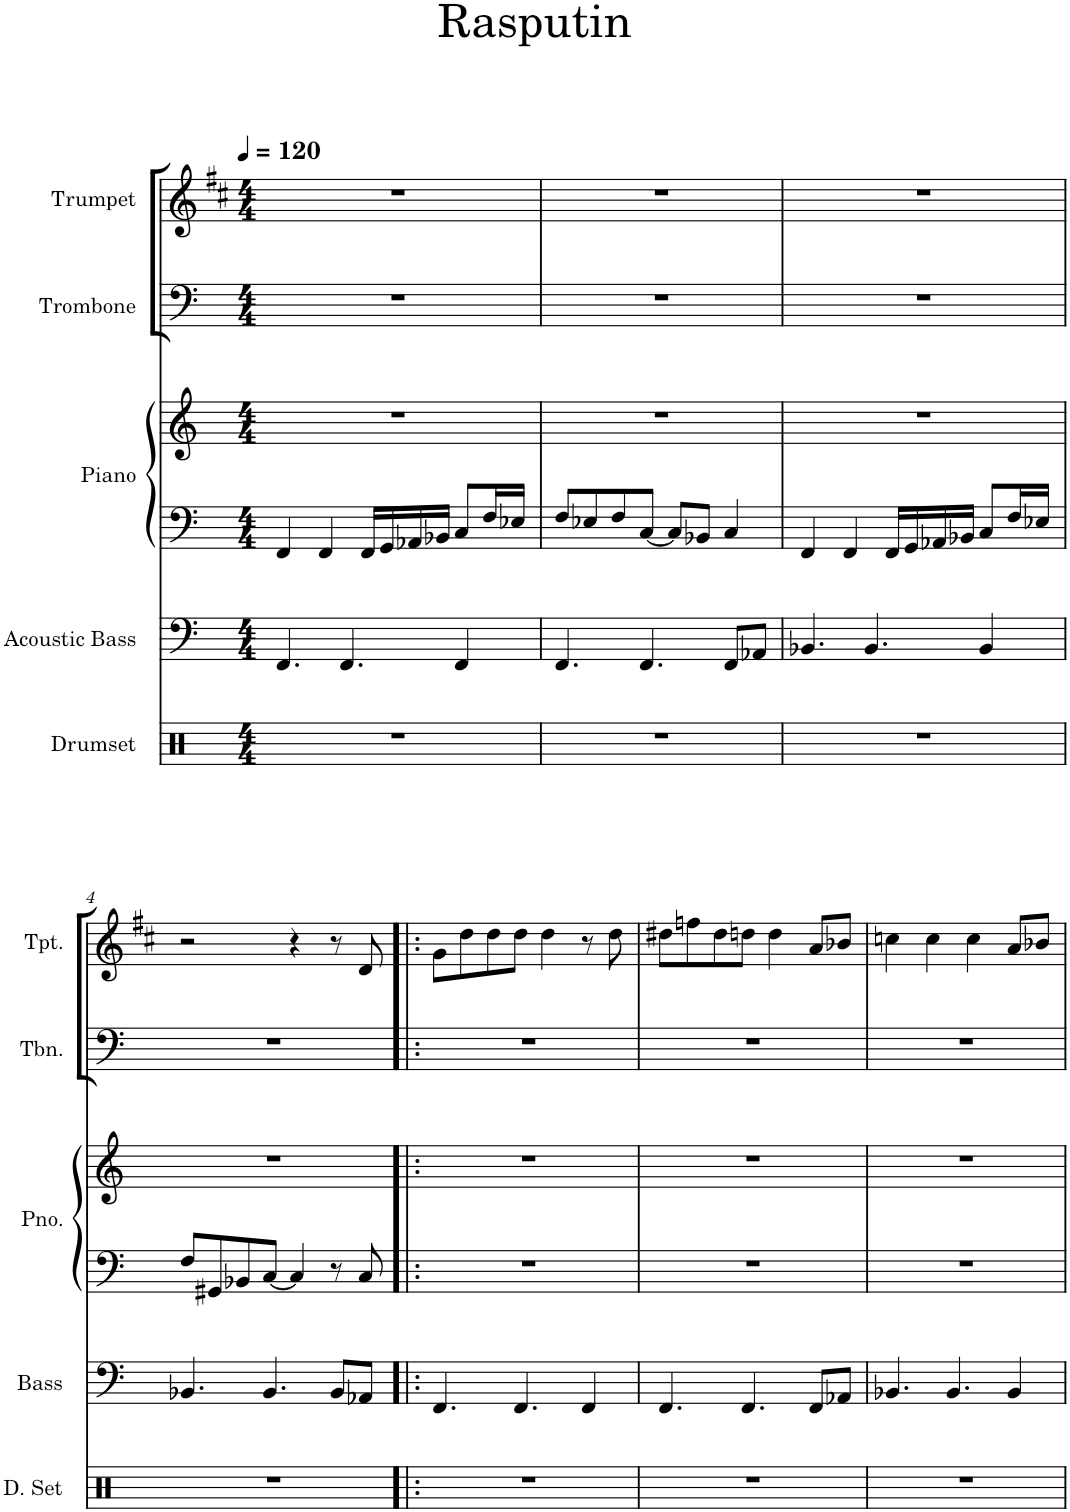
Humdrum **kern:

**kern	**kern	**kern	**kern	**kern	**kern
*part5	*part4	*part3	*part3	*part2	*part1
*staff6	*staff5	*staff4	*staff3	*staff2	*staff1
*I"Drumset	*I"Acoustic Bass	*I"Piano	*	*I"Trombone	*I"Trumpet
*I'D. Set	*I'Bass	*I'Pno.	*	*I'Tbn.	*I'Tpt.
*clefX	*clefF4	*clefF4	*clefG2	*clefF4	*clefG2
*	*Trd7c12	*	*	*	*Trd1c2
*k[]	*k[]	*k[]	*k[]	*k[]	*k[f#c#]
*M4/4	*M4/4	*M4/4	*M4/4	*M4/4	*M4/4
*MM120	*MM120	*MM120	*MM120	*MM120	*MM120
=1	=1	=1	=1	=1	=1
1r	4.FF/	4FF/	1r	1r	1r
.	.	4FF/	.	.	.
.	4.FF/	.	.	.	.
.	.	16FF/LL	.	.	.
.	.	16GG/	.	.	.
.	.	16AA-X/	.	.	.
.	.	16BB-X/JJ	.	.	.
.	4FF/	8C/L	.	.	.
.	.	16F/L	.	.	.
.	.	16E-X/JJ	.	.	.
=2	=2	=2	=2	=2	=2
1r	4.FF/	8F/L	1r	1r	1r
.	.	8E-X/	.	.	.
.	.	8F/	.	.	.
.	4.FF/	[8C/J	.	.	.
.	.	8C/L]	.	.	.
.	.	8BB-X/J	.	.	.
.	8FF/L	4C/	.	.	.
.	8AA-X/J	.	.	.	.
=3	=3	=3	=3	=3	=3
1r	4.BB-X/	4FF/	1r	1r	1r
.	.	4FF/	.	.	.
.	4.BB-/	.	.	.	.
.	.	16FF/LL	.	.	.
.	.	16GG/	.	.	.
.	.	16AA-X/	.	.	.
.	.	16BB-X/JJ	.	.	.
.	4BB-/	8C/L	.	.	.
.	.	16F/L	.	.	.
.	.	16E-X/JJ	.	.	.
!!LO:LB:g=z
=4	=4	=4	=4	=4	=4
1r	4.BB-X/	8F/L	1r	1r	2r
.	.	8GG#X/	.	.	.
.	.	8BB-X/	.	.	.
.	4.BB-/	[8C/J	.	.	.
.	.	4C/]	.	.	4r
.	8BB-/L	8r	.	.	8r
.	8AA-X/J	8C/	.	.	8d/
=5!|:	=5!|:	=5!|:	=5!|:	=5!|:	=5!|:
1r	4.FF/	1r	1r	1r	8g\L
.	.	.	.	.	8dd\
.	.	.	.	.	8dd\
.	4.FF/	.	.	.	8dd\J
.	.	.	.	.	4dd\
.	4FF/	.	.	.	8r
.	.	.	.	.	8dd\
=6	=6	=6	=6	=6	=6
1r	4.FF/	1r	1r	1r	8dd#X\L
.	.	.	.	.	8ffn\
.	.	.	.	.	8dd#\
.	4.FF/	.	.	.	8ddn\J
.	.	.	.	.	4dd\
.	8FF/L	.	.	.	8a/L
.	8AA-X/J	.	.	.	8b-X/J
=7	=7	=7	=7	=7	=7
1r	4.BB-X/	1r	1r	1r	4ccn\
.	.	.	.	.	4cc\
.	4.BB-/	.	.	.	.
.	.	.	.	.	4cc\
.	4BB-/	.	.	.	8a/L
.	.	.	.	.	8b-X/J
=	=	=	=	=	=
*-	*-	*-	*-	*-	*-
